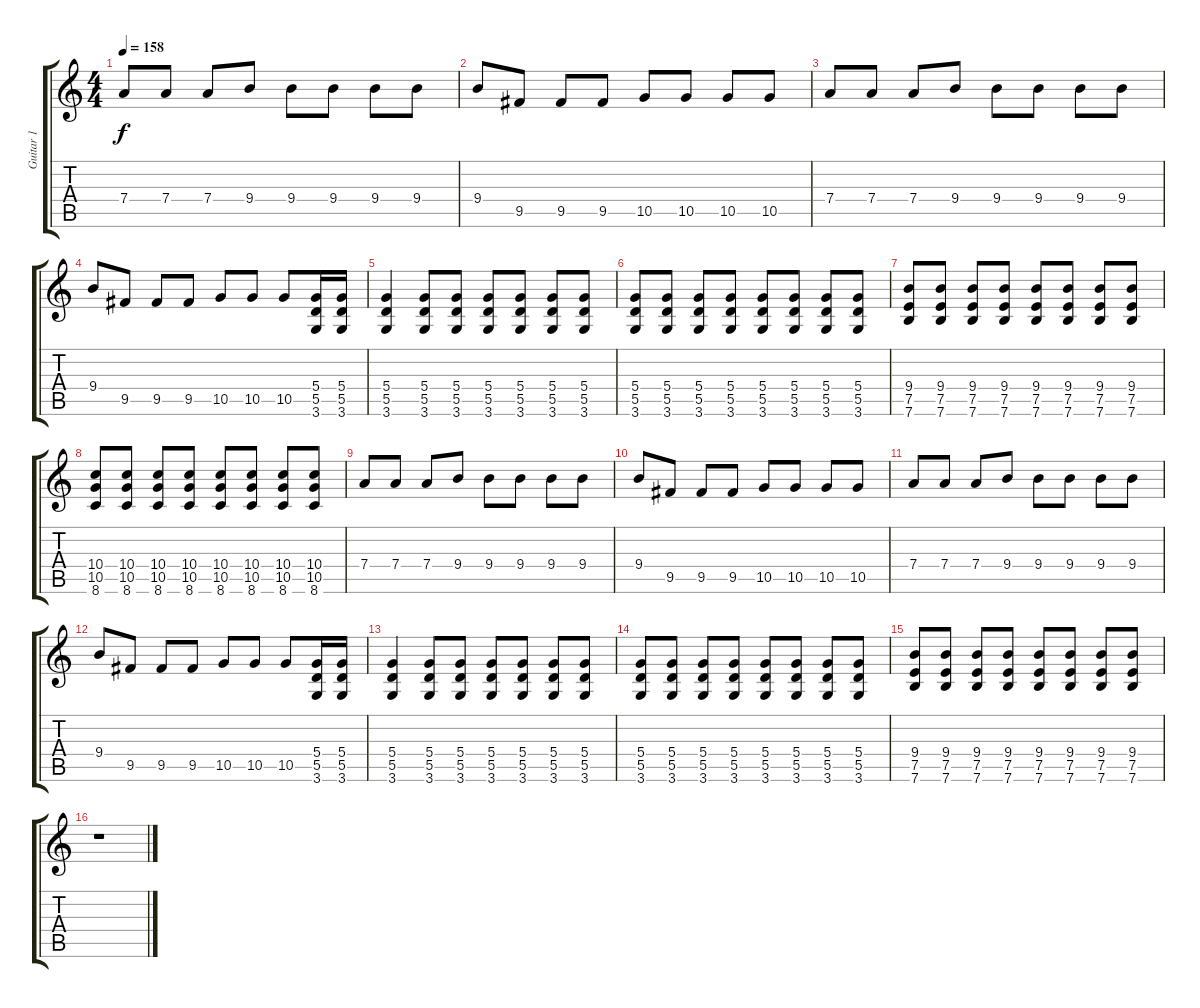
\track ("Guitar 1" "Guitar 1") {instrument distortionguitar}
\staff {score tabs}
\tuning (E4 B3 G3 D3 A2 E2) {hide}
\ts (4 4)
\tempo 158
\clef g2
\ks c
7.4.8{dy f} 7.4.8 7.4.8 9.4.8 9.4.8 9.4.8 9.4.8 9.4.8 |
9.4.8 9.5.8 9.5.8 9.5.8 10.5.8 10.5.8 10.5.8 10.5.8 |
7.4.8 7.4.8 7.4.8 9.4.8 9.4.8 9.4.8 9.4.8 9.4.8 |
9.4.8 9.5.8 9.5.8 9.5.8 10.5.8 10.5.8 10.5.8 (5.4 5.5 3.6).16 (5.4 5.5 3.6).16 |
(5.4 5.5 3.6).4 (5.4 5.5 3.6).8 (5.4 5.5 3.6).8 (5.4 5.5 3.6).8 (5.4 5.5 3.6).8 (5.4 5.5 3.6).8 (5.4 5.5 3.6).8 |
(5.4 5.5 3.6).8 (5.4 5.5 3.6).8 (5.4 5.5 3.6).8 (5.4 5.5 3.6).8 (5.4 5.5 3.6).8 (5.4 5.5 3.6).8 (5.4 5.5 3.6).8 (5.4 5.5 3.6).8 |
(9.4 7.5 7.6).8 (9.4 7.5 7.6).8 (9.4 7.5 7.6).8 (9.4 7.5 7.6).8 (9.4 7.5 7.6).8 (9.4 7.5 7.6).8 (9.4 7.5 7.6).8 (9.4 7.5 7.6).8 |
(10.4 10.5 8.6).8 (10.4 10.5 8.6).8 (10.4 10.5 8.6).8 (10.4 10.5 8.6).8 (10.4 10.5 8.6).8 (10.4 10.5 8.6).8 (10.4 10.5 8.6).8 (10.4 10.5 8.6).8 |
7.4.8 7.4.8 7.4.8 9.4.8 9.4.8 9.4.8 9.4.8 9.4.8 |
9.4.8 9.5.8 9.5.8 9.5.8 10.5.8 10.5.8 10.5.8 10.5.8 |
7.4.8 7.4.8 7.4.8 9.4.8 9.4.8 9.4.8 9.4.8 9.4.8 |
9.4.8 9.5.8 9.5.8 9.5.8 10.5.8 10.5.8 10.5.8 (5.4 5.5 3.6).16 (5.4 5.5 3.6).16 |
(5.4 5.5 3.6).4 (5.4 5.5 3.6).8 (5.4 5.5 3.6).8 (5.4 5.5 3.6).8 (5.4 5.5 3.6).8 (5.4 5.5 3.6).8 (5.4 5.5 3.6).8 |
(5.4 5.5 3.6).8 (5.4 5.5 3.6).8 (5.4 5.5 3.6).8 (5.4 5.5 3.6).8 (5.4 5.5 3.6).8 (5.4 5.5 3.6).8 (5.4 5.5 3.6).8 (5.4 5.5 3.6).8 |
(9.4 7.5 7.6).8 (9.4 7.5 7.6).8 (9.4 7.5 7.6).8 (9.4 7.5 7.6).8 (9.4 7.5 7.6).8 (9.4 7.5 7.6).8 (9.4 7.5 7.6).8 (9.4 7.5 7.6).8 |
r.1
